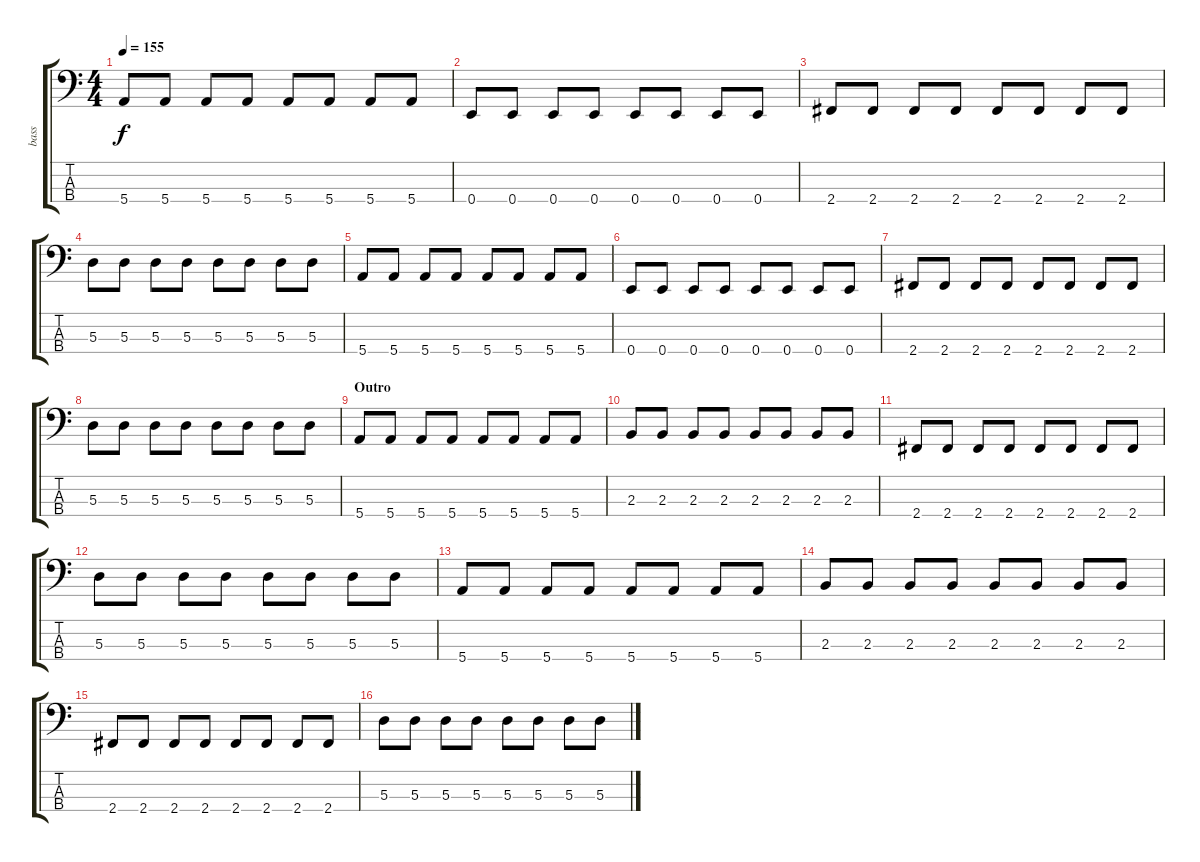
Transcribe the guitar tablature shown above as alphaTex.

\track ("bass" "bass") {instrument electricbassfinger}
\staff {score tabs}
\tuning (G2 D2 A1 E1) {hide}
\ts (4 4)
\tempo 155
\clef f4
\ks c
5.4.8{dy f} 5.4.8 5.4.8 5.4.8 5.4.8 5.4.8 5.4.8 5.4.8 |
0.4.8 0.4.8 0.4.8 0.4.8 0.4.8 0.4.8 0.4.8 0.4.8 |
2.4.8 2.4.8 2.4.8 2.4.8 2.4.8 2.4.8 2.4.8 2.4.8 |
5.3.8 5.3.8 5.3.8 5.3.8 5.3.8 5.3.8 5.3.8 5.3.8 |
5.4.8 5.4.8 5.4.8 5.4.8 5.4.8 5.4.8 5.4.8 5.4.8 |
0.4.8 0.4.8 0.4.8 0.4.8 0.4.8 0.4.8 0.4.8 0.4.8 |
2.4.8 2.4.8 2.4.8 2.4.8 2.4.8 2.4.8 2.4.8 2.4.8 |
5.3.8 5.3.8 5.3.8 5.3.8 5.3.8 5.3.8 5.3.8 5.3.8 |
\section ("" "Outro")
5.4.8 5.4.8 5.4.8 5.4.8 5.4.8 5.4.8 5.4.8 5.4.8 |
2.3.8 2.3.8 2.3.8 2.3.8 2.3.8 2.3.8 2.3.8 2.3.8 |
2.4.8 2.4.8 2.4.8 2.4.8 2.4.8 2.4.8 2.4.8 2.4.8 |
5.3.8 5.3.8 5.3.8 5.3.8 5.3.8 5.3.8 5.3.8 5.3.8 |
5.4.8 5.4.8 5.4.8 5.4.8 5.4.8 5.4.8 5.4.8 5.4.8 |
2.3.8 2.3.8 2.3.8 2.3.8 2.3.8 2.3.8 2.3.8 2.3.8 |
2.4.8 2.4.8 2.4.8 2.4.8 2.4.8 2.4.8 2.4.8 2.4.8 |
5.3.8 5.3.8 5.3.8 5.3.8 5.3.8 5.3.8 5.3.8 5.3.8
